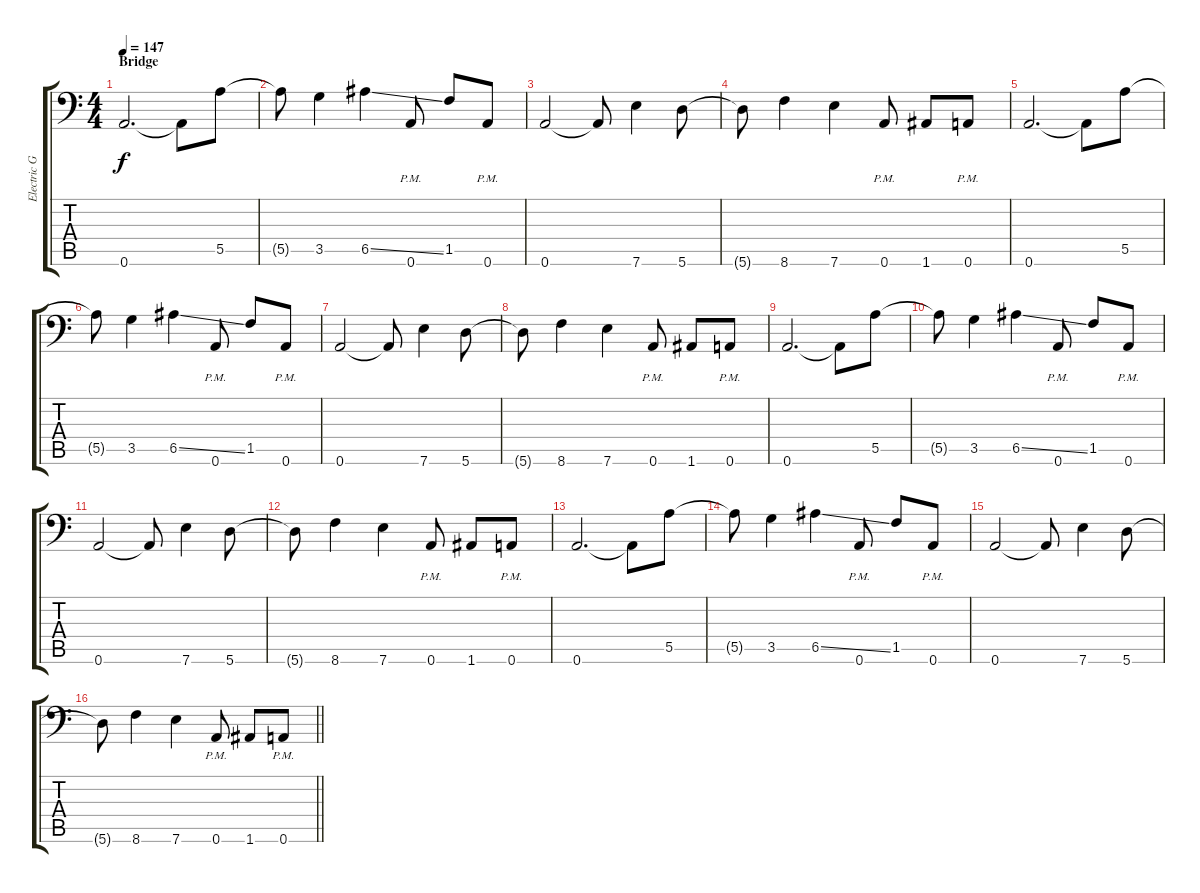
\track ("Electric Guitar 1" "Electric G") {instrument distortionguitar}
\staff {score tabs}
\tuning (A3 Gb3 D3 A2 E2 A1) {hide}
\ts (4 4)
\section ("" "Bridge")
\tempo 147
\clef f4
\ks aminor
0.6.2{d dy f} 0.6{t}.8 5.5.8 |
5.5{t}.8 3.5.4 6.5{ss}.4 0.6{pm}.8 1.5.8 0.6{pm}.8 |
0.6.2 0.6{t}.8 7.6.4 5.6.8 |
5.6{t}.8 8.6.4 7.6.4 0.6{pm}.8 1.6.8 0.6{pm}.8 |
0.6.2{d} 0.6{t}.8 5.5.8 |
5.5{t}.8 3.5.4 6.5{ss}.4 0.6{pm}.8 1.5.8 0.6{pm}.8 |
0.6.2 0.6{t}.8 7.6.4 5.6.8 |
5.6{t}.8 8.6.4 7.6.4 0.6{pm}.8 1.6.8 0.6{pm}.8 |
0.6.2{d} 0.6{t}.8 5.5.8 |
5.5{t}.8 3.5.4 6.5{ss}.4 0.6{pm}.8 1.5.8 0.6{pm}.8 |
0.6.2 0.6{t}.8 7.6.4 5.6.8 |
5.6{t}.8 8.6.4 7.6.4 0.6{pm}.8 1.6.8 0.6{pm}.8 |
0.6.2{d} 0.6{t}.8 5.5.8 |
5.5{t}.8 3.5.4 6.5{ss}.4 0.6{pm}.8 1.5.8 0.6{pm}.8 |
0.6.2 0.6{t}.8 7.6.4 5.6.8 |
\barLineRight lightlight
5.6{t}.8 8.6.4 7.6.4 0.6{pm}.8 1.6.8 0.6{pm}.8
